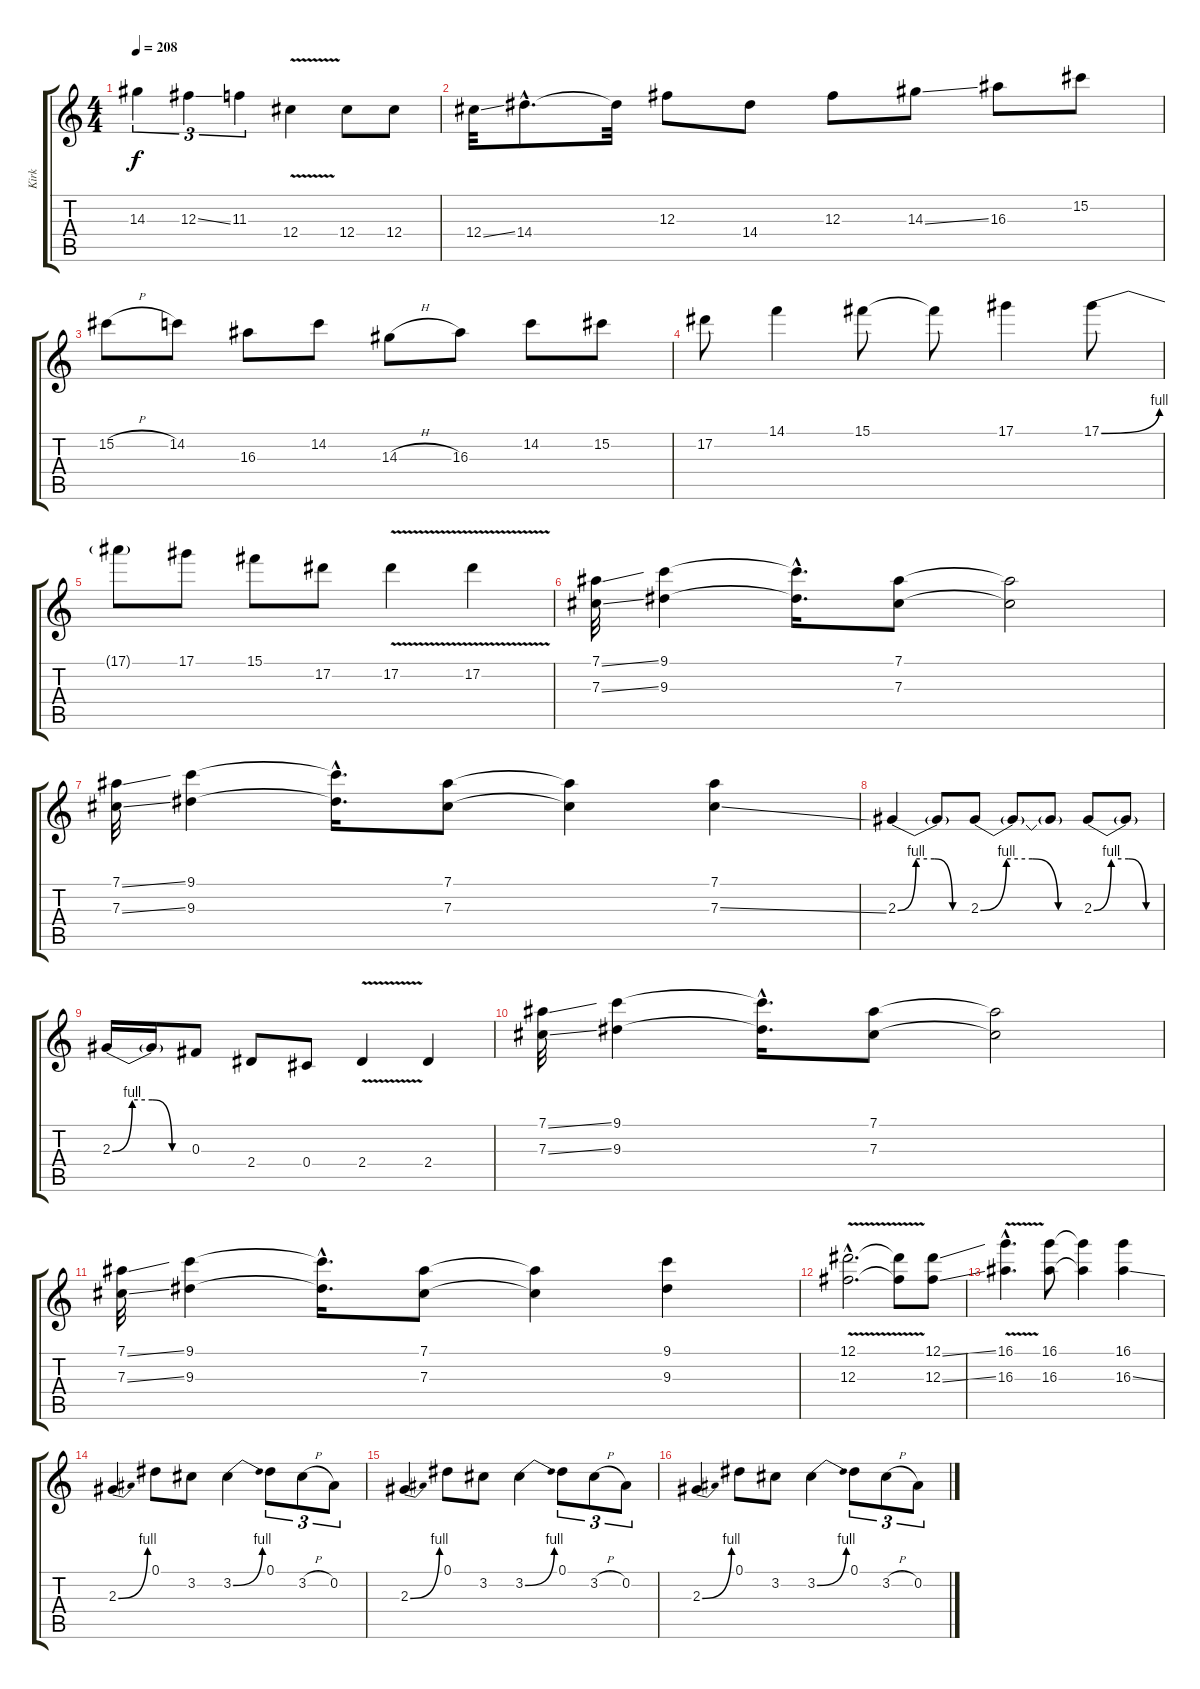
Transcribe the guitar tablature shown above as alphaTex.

\track ("Kirk" "Kirk") {instrument distortionguitar}
\staff {score tabs}
\tuning (Eb4 Bb3 Gb3 Db3 Ab2 Eb2) {hide}
\ts (4 4)
\tempo 208
\clef g2
\ks c
14.3.4{tu (3 2) dy f} 12.3{ss}.4{tu (3 2)} 11.3.4{tu (3 2)} 12.4{v}.4 12.4.8 12.4.8 |
12.4{ss}.32 14.4{hac}.8{d} 14.4{t}.32 12.3.8 14.4.8 12.3.8 14.3{ss}.8 16.3.8 15.2.8 |
15.2{h}.8 14.2.8 16.3.8 14.2.8 14.3{h}.8 16.3.8 14.2.8 15.2.8 |
17.2.8 14.1.4 15.1.8 15.1{t}.8 17.1.4 17.1{be (bend 0 0 60 4)}.8 |
17.1{t}.8 17.1.8 15.1.8 17.2.8 17.2{v}.4 17.2{v}.4 |
(7.1{ss} 7.3{ss}).32 (9.1 9.3).4 (9.1{hac t} 9.3{hac t}).16{d} (7.1 7.3).8 (7.1{t} 7.3{t}).2 |
(7.1{ss} 7.3{ss}).32 (9.1 9.3).4 (9.1{hac t} 9.3{hac t}).16{d} (7.1 7.3).8 (7.1{t} 7.3{t}).4 (7.1 7.3{ss}).4 |
2.3{be (custom 0 0 15 4 30 4 45 0 60 0)}.4 2.3{t}.8 2.3{be (custom 0 0 15 4 30 4 45 0 60 0)}.8 2.3{t}.8 2.3{t}.8 2.3{be (custom 0 0 15 4 30 4 45 0 60 0)}.8 2.3{t}.8 |
2.3{be (custom 0 0 15 4 30 4 45 0 60 0)}.16 2.3{t}.16 0.3.8 2.4.8 0.4.8 2.4{v}.4 2.4.4 |
(7.1{ss} 7.3{ss}).32 (9.1 9.3).4 (9.1{hac t} 9.3{hac t}).16{d} (7.1 7.3).8 (7.1{t} 7.3{t}).2 |
(7.1{ss} 7.3{ss}).32 (9.1 9.3).4 (9.1{hac t} 9.3{hac t}).16{d} (7.1 7.3).8 (7.1{t} 7.3{t}).4 (9.1 9.3).4 |
(12.1{v hac} 12.3{v hac}).2{d} (12.1{t} 12.3{t}).8 (12.1{ss} 12.3{ss}).8 |
(16.1{v hac} 16.3{v hac}).4{d} (16.1 16.3).8 (16.1{t} 16.3{t}).4 (16.1 16.3{ss}).4 |
2.3{be (bend 0 0 60 4)}.4 0.1.8 3.2.8 3.2{be (bend 0 0 60 4)}.4 0.1.8{tu (3 2)} 3.2{h}.8{tu (3 2)} 0.2.8{tu (3 2)} |
2.3{be (bend 0 0 60 4)}.4 0.1.8 3.2.8 3.2{be (bend 0 0 60 4)}.4 0.1.8{tu (3 2)} 3.2{h}.8{tu (3 2)} 0.2.8{tu (3 2)} |
2.3{be (bend 0 0 60 4)}.4 0.1.8 3.2.8 3.2{be (bend 0 0 60 4)}.4 0.1.8{tu (3 2)} 3.2{h}.8{tu (3 2)} 0.2.8{tu (3 2)}
